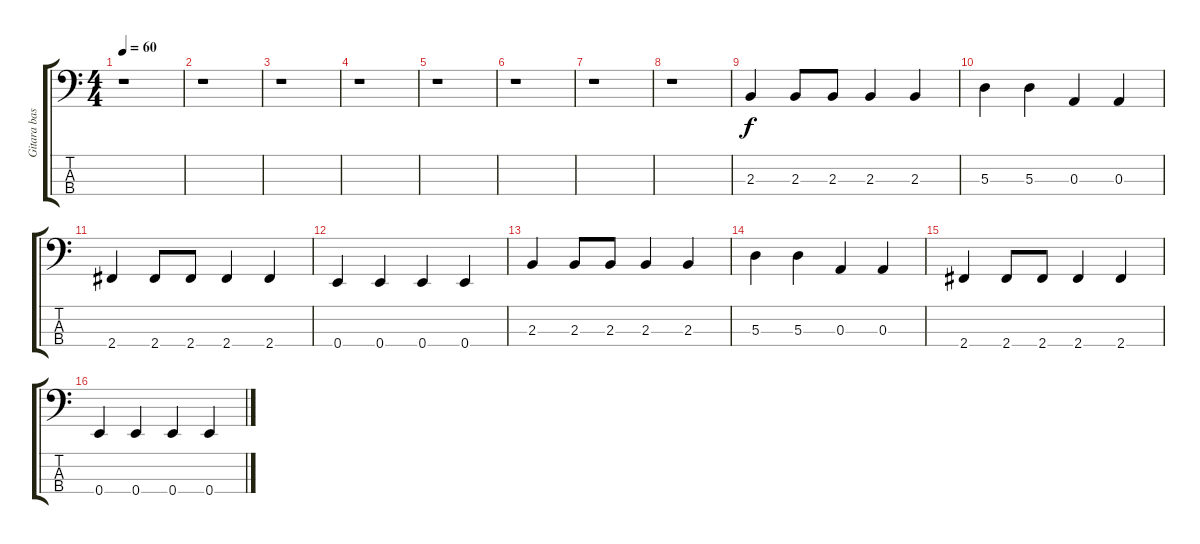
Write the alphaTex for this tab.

\track ("Gitara basowa" "Gitara bas") {instrument electricbassfinger}
\staff {score tabs}
\tuning (G2 D2 A1 E1) {hide}
\ts (4 4)
\tempo 60
\clef f4
\ks c
r.1{dy f instrument electricbassfinger} |
r.1 |
r.1 |
r.1 |
r.1 |
r.1 |
r.1 |
r.1 |
2.3.4 2.3.8 2.3.8 2.3.4 2.3.4 |
5.3.4 5.3.4 0.3.4 0.3.4 |
2.4.4 2.4.8 2.4.8 2.4.4 2.4.4 |
0.4.4 0.4.4 0.4.4 0.4.4 |
2.3.4 2.3.8 2.3.8 2.3.4 2.3.4 |
5.3.4 5.3.4 0.3.4 0.3.4 |
2.4.4 2.4.8 2.4.8 2.4.4 2.4.4 |
0.4.4 0.4.4 0.4.4 0.4.4
